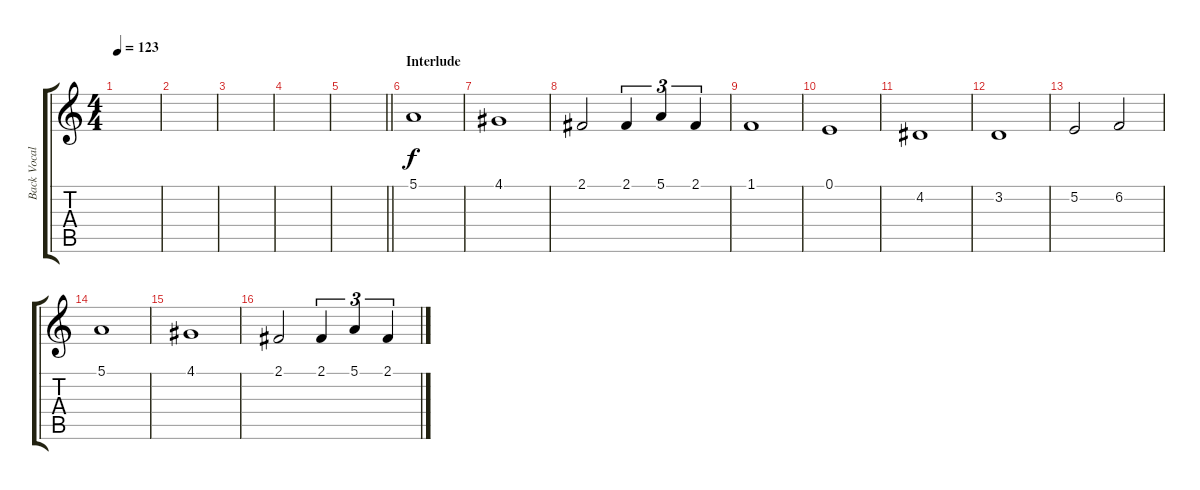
\track ("Back Vocals" "Back Vocal") {instrument tenorsax}
\staff {score tabs}
\tuning (E4 B3 G3 D3 A2 E2) {hide}
\ts (4 4)
\tempo 123
\clef g2
\ks c
|
|
|
|
\barLineRight lightlight
|
\section ("" "Interlude")
5.1.1 |
4.1.1 |
2.1.2 2.1.4{tu (3 2)} 5.1.4{tu (3 2)} 2.1.4{tu (3 2)} |
1.1.1 |
0.1.1 |
4.2.1 |
3.2.1 |
5.2.2 6.2.2 |
5.1.1 |
4.1.1 |
2.1.2 2.1.4{tu (3 2)} 5.1.4{tu (3 2)} 2.1.4{tu (3 2)}
